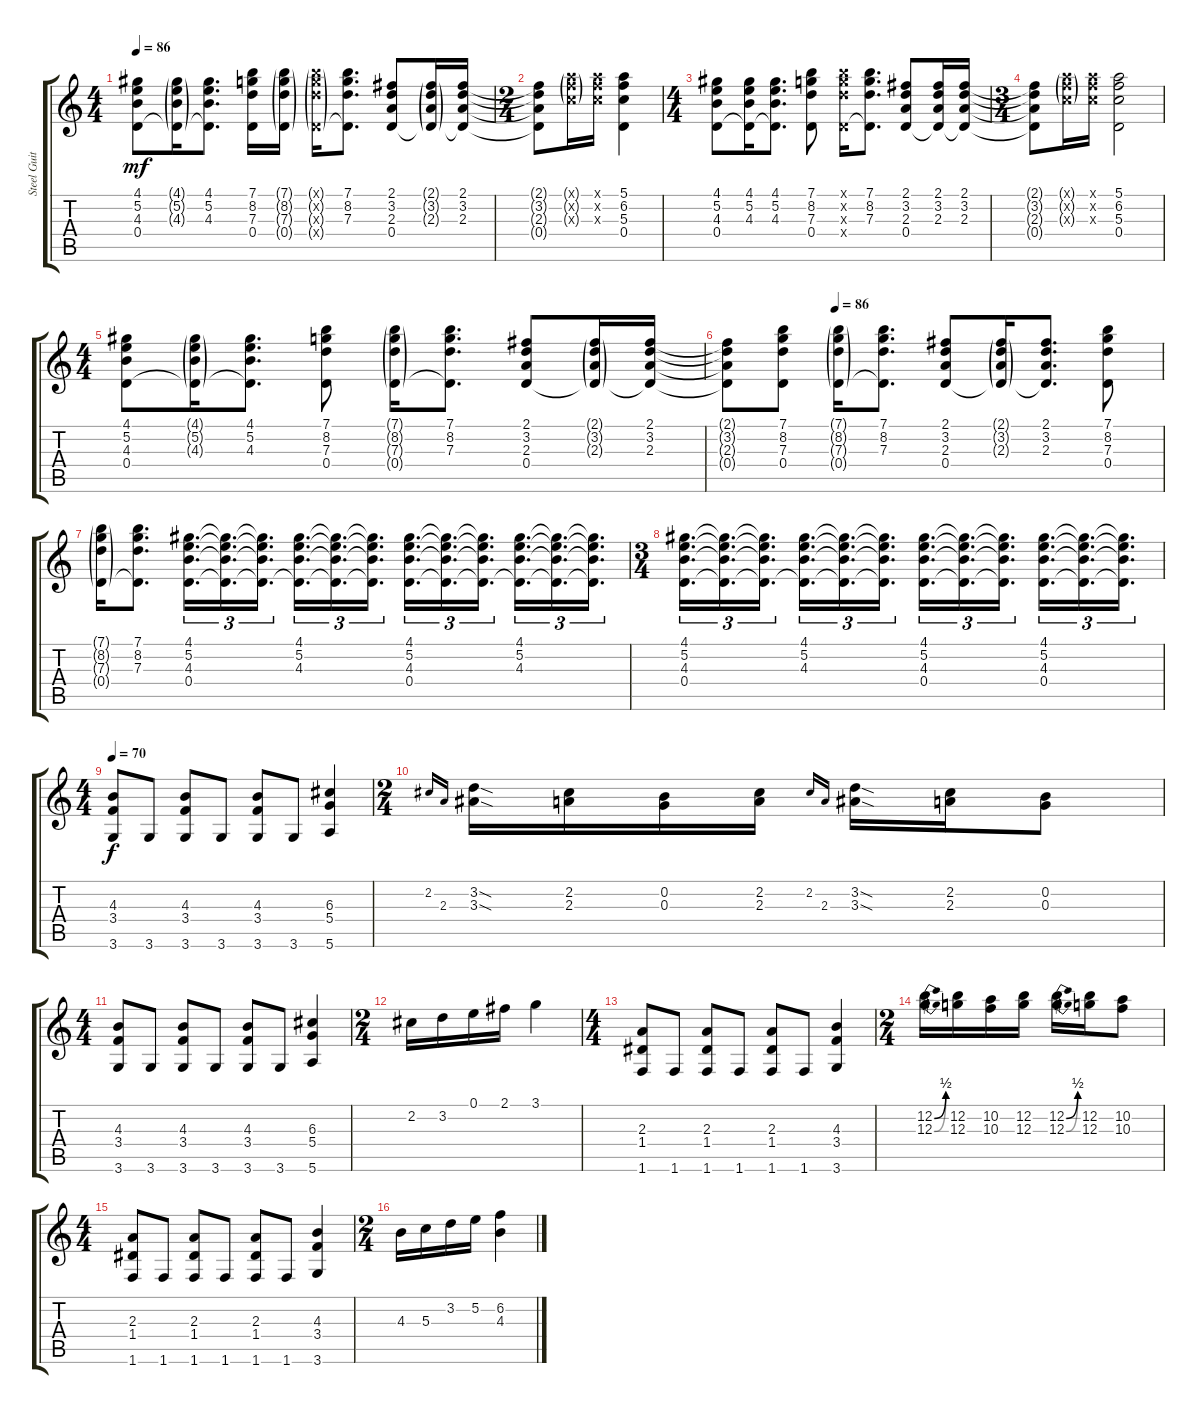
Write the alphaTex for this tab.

\track ("Steel Guitar" "Steel Guit") {instrument acousticguitarsteel}
\staff {score tabs}
\tuning (E4 B3 G3 D3 A2 E2) {hide}
\ts (4 4)
\tempo 86
\clef g2
\ks c
(4.1 5.2 4.3 0.4).8{dy mf} (4.1{g} 5.2{g} 4.3{g} 0.4{g t}).16 (4.1 5.2 4.3 0.4{t}).8{d} (7.1 8.2 7.3 0.4).16 (7.1{g} 8.2{g} 7.3{g} 0.4{g}).16 (7.1{g x} 8.2{g x} 7.3{g x} 0.4{g x}).16 (7.1 8.2 7.3 0.4{t}).8{d} (2.1 3.2 2.3 0.4).8 (2.1{g} 3.2{g} 2.3{g} 0.4{g t}).16 (2.1 3.2 2.3 0.4{t}).16 |
\ts (2 4)
(2.1{t} 3.2{t} 2.3{t} 0.4{t}).8 (5.1{g x} 6.2{g x} 5.3{g x}).16 (5.1{x} 6.2{x} 5.3{x}).16 (5.1 6.2 5.3 0.4).4 |
\ts (4 4)
(4.1 5.2 4.3 0.4).8 (4.1 5.2 4.3 0.4{t}).16 (4.1 5.2 4.3 0.4{t}).8{d} (7.1 8.2 7.3 0.4).8 (7.1{x} 8.2{x} 7.3{x} 0.4{x}).16 (7.1 8.2 7.3 0.4{t}).8{d} (2.1 3.2 2.3 0.4).8 (2.1 3.2 2.3 0.4{t}).16 (2.1 3.2 2.3 0.4{t}).16 |
\ts (3 4)
(2.1{t} 3.2{t} 2.3{t} 0.4{t}).8 (5.1{g x} 6.2{g x} 5.3{g x}).16 (5.1{x} 6.2{x} 5.3{x}).16 (5.1 6.2 5.3 0.4).2 |
\ts (4 4)
(4.1 5.2 4.3 0.4).8 (4.1{g} 5.2{g} 4.3{g} 0.4{g t}).16 (4.1 5.2 4.3 0.4{t}).8{d} (7.1 8.2 7.3 0.4).8 (7.1{g} 8.2{g} 7.3{g} 0.4{g}).16 (7.1 8.2 7.3 0.4{t}).8{d} (2.1 3.2 2.3 0.4).8 (2.1{g} 3.2{g} 2.3{g} 0.4{g t}).16 (2.1 3.2 2.3 0.4{t}).16 |
\tempo (86 0.25)
(2.1{t} 3.2{t} 2.3{t} 0.4{t}).8 (7.1 8.2 7.3 0.4).8 (7.1{g} 8.2{g} 7.3{g} 0.4{g}).16 (7.1 8.2 7.3 0.4{t}).8{d} (2.1 3.2 2.3 0.4).8 (2.1{g} 3.2{g} 2.3{g} 0.4{g t}).16 (2.1 3.2 2.3 0.4{t}).8{d} (7.1 8.2 7.3 0.4).8 |
(7.1{g} 8.2{g} 7.3{g} 0.4{g}).16 (7.1 8.2 7.3 0.4{t}).8{d} (4.1 5.2 4.3 0.4).16{d tu (3 2)} (4.1{t} 5.2{t} 4.3{t} 0.4{t}).16{d tu (3 2)} (4.1{t} 5.2{t} 4.3{t} 0.4{t}).16{d tu (3 2)} (4.1 5.2 4.3 0.4{t}).16{d tu (3 2)} (4.1{t} 5.2{t} 4.3{t} 0.4{t}).16{d tu (3 2)} (4.1{t} 5.2{t} 4.3{t} 0.4{t}).16{d tu (3 2)} (4.1 5.2 4.3 0.4).16{d tu (3 2)} (4.1{t} 5.2{t} 4.3{t} 0.4{t}).16{d tu (3 2)} (4.1{t} 5.2{t} 4.3{t} 0.4{t}).16{d tu (3 2)} (4.1 5.2 4.3 0.4{t}).16{d tu (3 2)} (4.1{t} 5.2{t} 4.3{t} 0.4{t}).16{d tu (3 2)} (4.1{t} 5.2{t} 4.3{t} 0.4{t}).16{d tu (3 2)} |
\ts (3 4)
(4.1 5.2 4.3 0.4).16{d tu (3 2)} (4.1{t} 5.2{t} 4.3{t} 0.4{t}).16{d tu (3 2)} (4.1{t} 5.2{t} 4.3{t} 0.4{t}).16{d tu (3 2)} (4.1 5.2 4.3 0.4{t}).16{d tu (3 2)} (4.1{t} 5.2{t} 4.3{t} 0.4{t}).16{d tu (3 2)} (4.1{t} 5.2{t} 4.3{t} 0.4{t}).16{d tu (3 2)} (4.1 5.2 4.3 0.4).16{d tu (3 2)} (4.1{t} 5.2{t} 4.3{t} 0.4{t}).16{d tu (3 2)} (4.1{t} 5.2{t} 4.3{t} 0.4{t}).16{d tu (3 2)} (4.1 5.2 4.3 0.4).16{d tu (3 2)} (4.1{t} 5.2{t} 4.3{t} 0.4{t}).16{d tu (3 2)} (4.1{t} 5.2{t} 4.3{t} 0.4{t}).16{d tu (3 2)} |
\ts (4 4)
\tempo 70
(4.3 3.4 3.6).8{dy f} 3.6.8 (4.3 3.4 3.6).8 3.6.8 (4.3 3.4 3.6).8 3.6.8 (6.3 5.4 5.6).4 |
\ts (2 4)
2.2.16{gr onbeat} 2.3.16{gr onbeat} (3.2{sod} 3.3{sod}).16 (2.2 2.3).16 (0.2 0.3).16 (2.2 2.3).16 2.2.16{gr onbeat} 2.3.16{gr onbeat} (3.2{sod} 3.3{sod}).16 (2.2 2.3).16 (0.2 0.3).8 |
\ts (4 4)
(4.3 3.4 3.6).8 3.6.8 (4.3 3.4 3.6).8 3.6.8 (4.3 3.4 3.6).8 3.6.8 (6.3 5.4 5.6).4 |
\ts (2 4)
2.2.16 3.2.16 0.1.16 2.1.16 3.1.4 |
\ts (4 4)
(2.3 1.4 1.6).8 1.6.8 (2.3 1.4 1.6).8 1.6.8 (2.3 1.4 1.6).8 1.6.8 (4.3 3.4 3.6).4 |
\ts (2 4)
(12.2{be (bend 0 0 60 2)} 12.3{be (bend 0 0 60 2)}).16 (12.2 12.3).16 (10.2 10.3).16 (12.2 12.3).16 (12.2{be (bend 0 0 60 2)} 12.3{be (bend 0 0 60 2)}).16 (12.2 12.3).16 (10.2 10.3).8 |
\ts (4 4)
(2.3 1.4 1.6).8 1.6.8 (2.3 1.4 1.6).8 1.6.8 (2.3 1.4 1.6).8 1.6.8 (4.3 3.4 3.6).4 |
\ts (2 4)
4.3.16 5.3.16 3.2.16 5.2.16 (6.2 4.3).4
